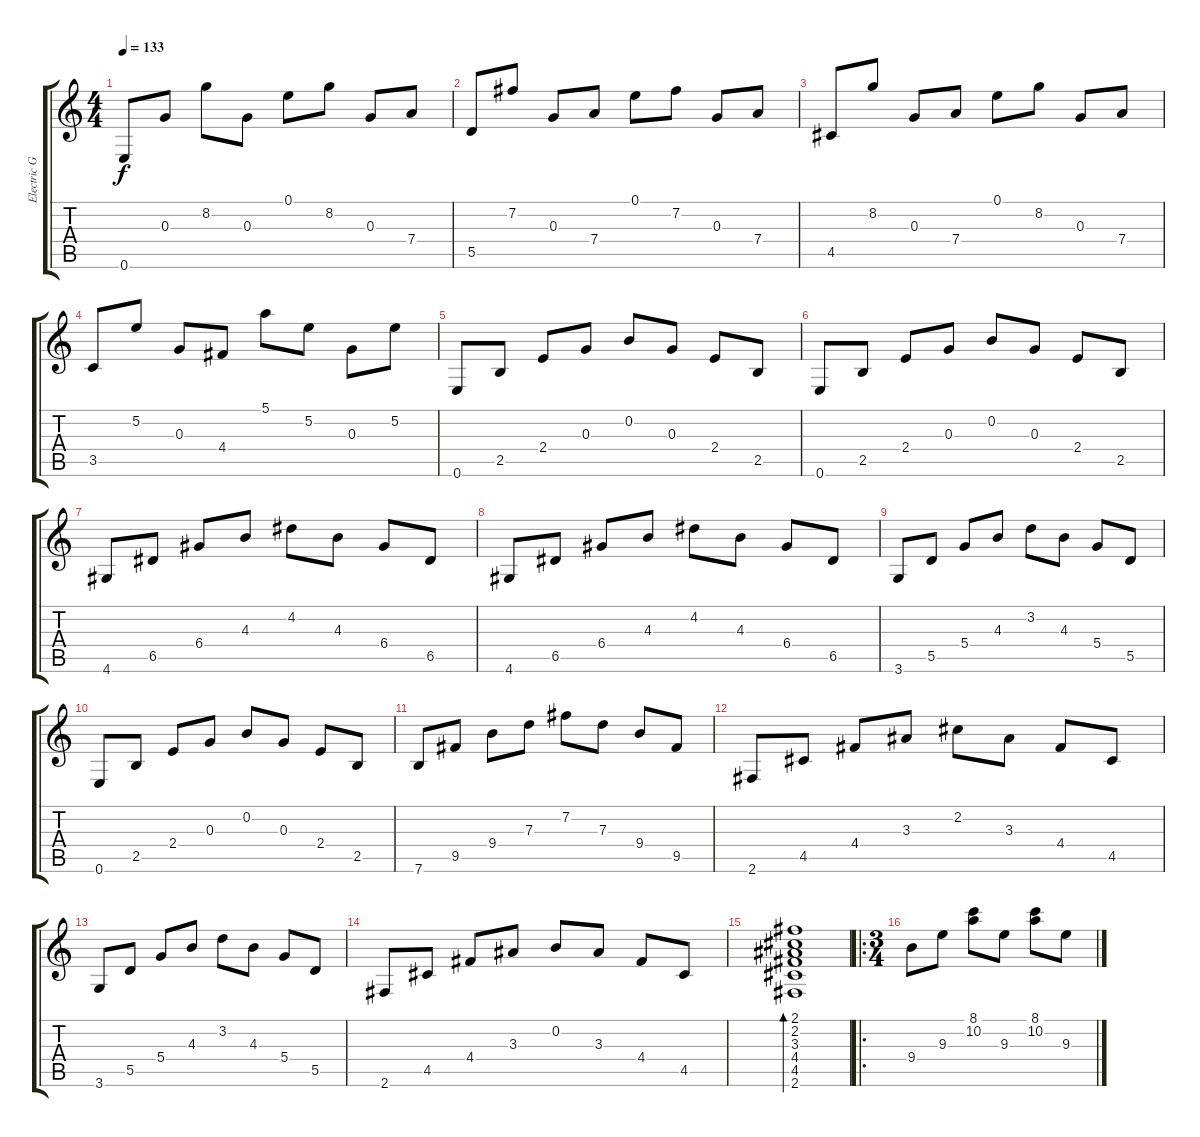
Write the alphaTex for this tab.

\track ("Electric Guitar" "Electric G") {instrument electricguitarclean}
\staff {score tabs}
\tuning (E4 B3 G3 D3 A2 E2) {hide}
\ts (4 4)
\tempo 133
\clef g2
\ks c
0.6.8{dy f} 0.3.8 8.2.8 0.3.8 0.1.8 8.2.8 0.3.8 7.4.8 |
5.5.8 7.2.8 0.3.8 7.4.8 0.1.8 7.2.8 0.3.8 7.4.8 |
4.5.8 8.2.8 0.3.8 7.4.8 0.1.8 8.2.8 0.3.8 7.4.8 |
3.5.8 5.2.8 0.3.8 4.4.8 5.1.8 5.2.8 0.3.8 5.2.8 |
0.6.8 2.5.8 2.4.8 0.3.8 0.2.8 0.3.8 2.4.8 2.5.8 |
0.6.8 2.5.8 2.4.8 0.3.8 0.2.8 0.3.8 2.4.8 2.5.8 |
4.6.8 6.5.8 6.4.8 4.3.8 4.2.8 4.3.8 6.4.8 6.5.8 |
4.6.8 6.5.8 6.4.8 4.3.8 4.2.8 4.3.8 6.4.8 6.5.8 |
3.6.8 5.5.8 5.4.8 4.3.8 3.2.8 4.3.8 5.4.8 5.5.8 |
0.6.8 2.5.8 2.4.8 0.3.8 0.2.8 0.3.8 2.4.8 2.5.8 |
7.6.8 9.5.8 9.4.8 7.3.8 7.2.8 7.3.8 9.4.8 9.5.8 |
2.6.8 4.5.8 4.4.8 3.3.8 2.2.8 3.3.8 4.4.8 4.5.8 |
3.6.8 5.5.8 5.4.8 4.3.8 3.2.8 4.3.8 5.4.8 5.5.8 |
2.6.8 4.5.8 4.4.8 3.3.8 0.2.8 3.3.8 4.4.8 4.5.8 |
(2.1 2.2 3.3 4.4 4.5 2.6).1{bd 120} |
\ro
\ts (3 4)
9.4.8{volume 0} 9.3.8 (8.1 10.2).8 9.3.8 (8.1 10.2).8 9.3.8
